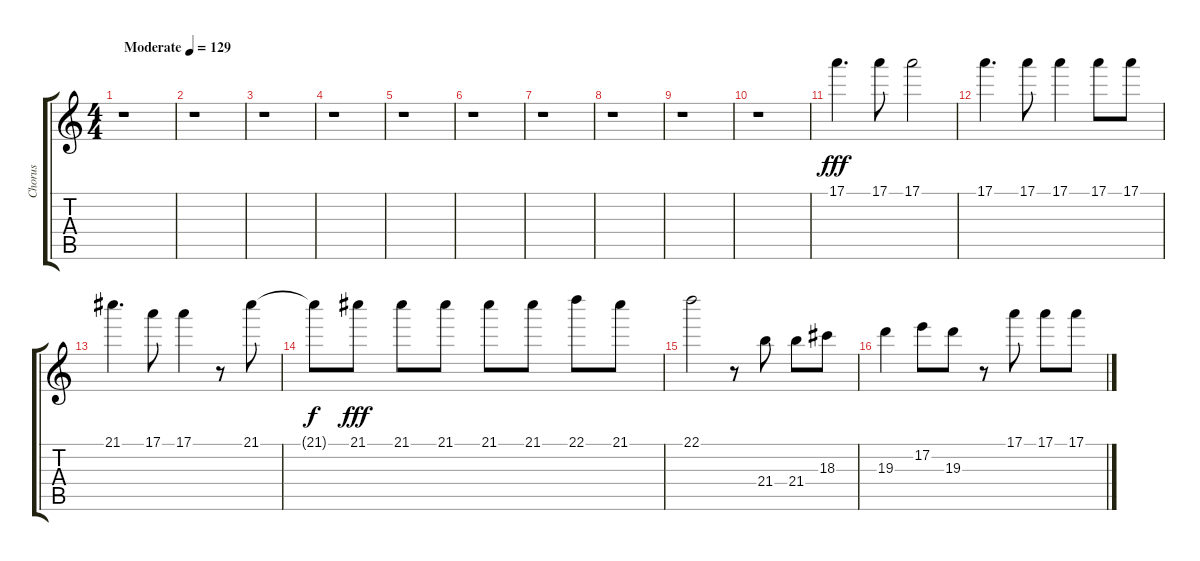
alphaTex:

\track ("Chorus" "Chorus") {instrument acousticguitarsteel}
\staff {score tabs}
\tuning (E4 B3 G3 D3 A2 E2) {hide}
\ts (4 4)
\tempo (129 "Moderate")
\clef g2
\ks c
r.1{dy fff instrument acousticguitarsteel} |
r.1 |
r.1 |
r.1 |
r.1 |
r.1 |
r.1 |
r.1 |
r.1 |
r.1 |
17.1.4{d} 17.1.8 17.1.2 |
17.1.4{d} 17.1.8 17.1.4 17.1.8 17.1.8 |
21.1.4{d} 17.1.8 17.1.4 r.8 21.1.8 |
21.1{t}.8{dy f} 21.1.8{dy fff} 21.1.8 21.1.8 21.1.8 21.1.8 22.1.8 21.1.8 |
22.1.2 r.8 21.4.8 21.4.8 18.3.8 |
19.3.4 17.2.8 19.3.8 r.8 17.1.8 17.1.8 17.1.8
